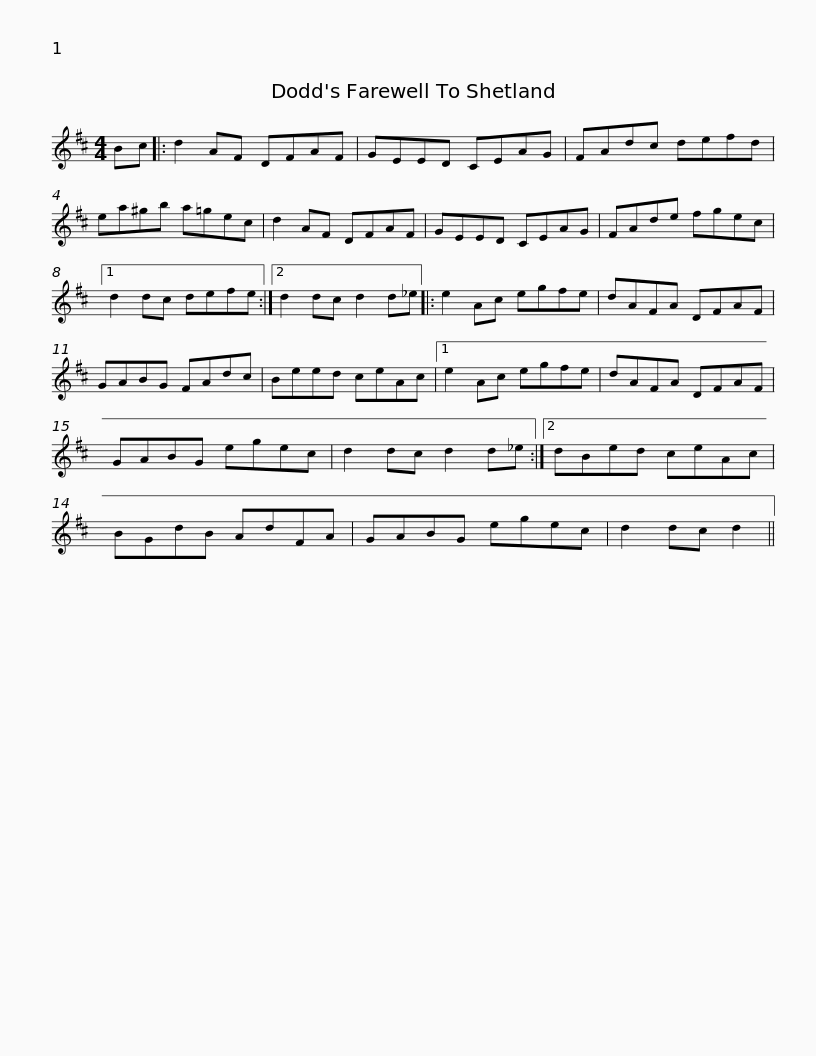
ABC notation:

X:1
L:1/8
M:4/4
I:linebreak $
K:D
V:1 treble
V:1
 Bc |: d2 AF DFAF | GEED CEAG | FAdc defd | ea^gb a=gec | %5
 d2 AF DFAF |$ GEED CEAG | FAde fgec |1 d2 dc defe :|2 d2 dc d2 d_e |: %10
 e2 Ac egfe |$ dAFA DFAF | GABG FAdc | Beed ceAc |1 e2 Ac egfe | %15
 dAFA DFAF |$ GABG egec | d2 dc d2 d_e :|2 dBed ceAc | BGdB AdFA | %20
 GABG egec | d2 dc d2 || %22
